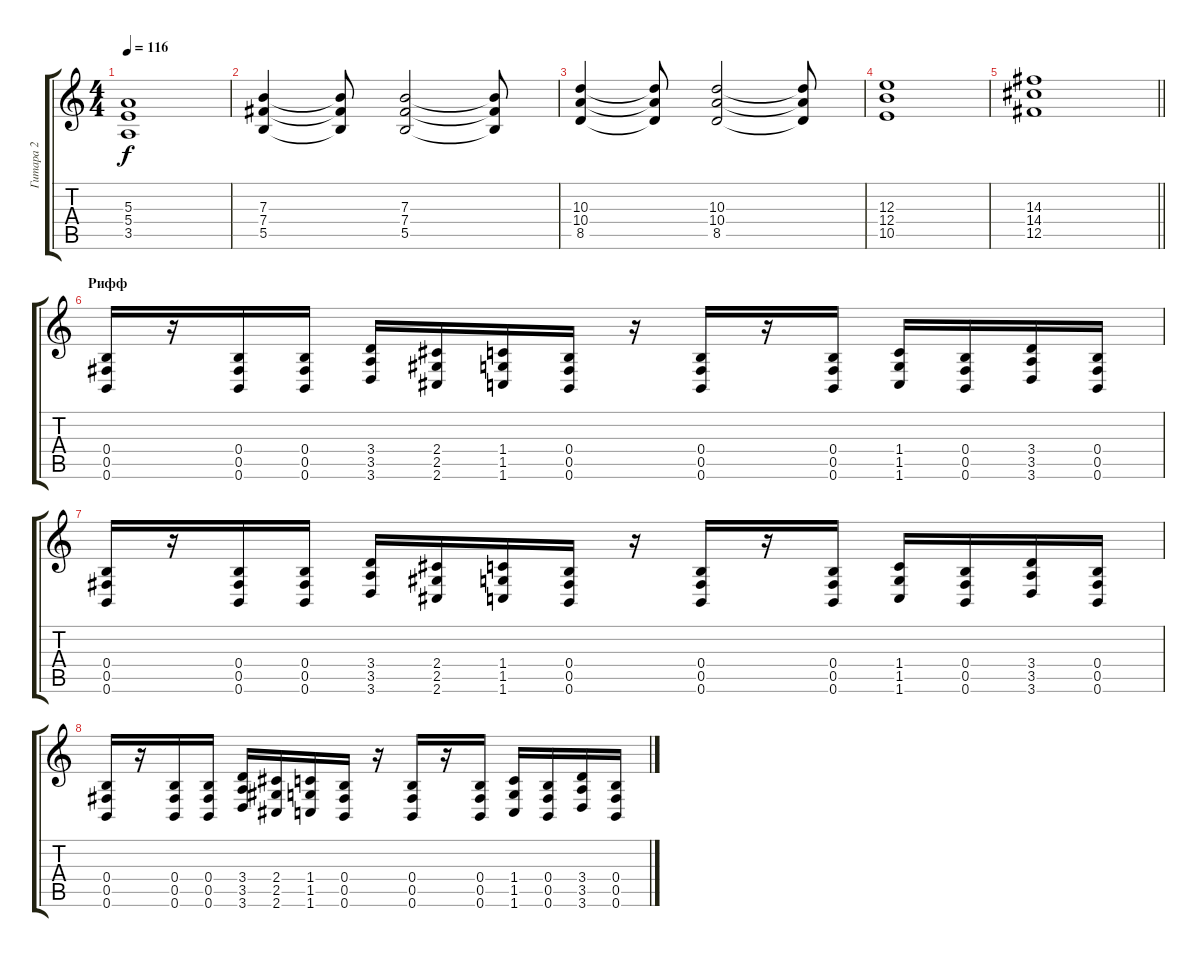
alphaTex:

\track ("Гитара 2" "Гитара 2") {instrument distortionguitar}
\staff {score tabs}
\tuning (Db4 Ab3 E3 B2 Gb2 B1) {hide}
\ts (4 4)
\tempo 116
\clef g2
\ks c
(5.3 5.4 3.5).1{dy f} |
(7.3 7.4 5.5).4 (7.3{t} 7.4{t} 5.5{t}).8 (7.3 7.4 5.5).2 (7.3{t} 7.4{t} 5.5{t}).8 |
(10.3 10.4 8.5).4 (10.3{t} 10.4{t} 8.5{t}).8 (10.3 10.4 8.5).2 (10.3{t} 10.4{t} 8.5{t}).8 |
(12.3 12.4 10.5).1 |
\barLineRight lightlight
(14.3 14.4 12.5).1 |
\section ("" "Рифф")
(0.4 0.5 0.6).16 r.16 (0.4 0.5 0.6).16 (0.4 0.5 0.6).16 (3.4 3.5 3.6).16 (2.4 2.5 2.6).16 (1.4 1.5 1.6).16 (0.4 0.5 0.6).16 r.16 (0.4 0.5 0.6).16 r.16 (0.4 0.5 0.6).16 (1.4 1.5 1.6).16 (0.4 0.5 0.6).16 (3.4 3.5 3.6).16 (0.4 0.5 0.6).16 |
(0.4 0.5 0.6).16 r.16 (0.4 0.5 0.6).16 (0.4 0.5 0.6).16 (3.4 3.5 3.6).16 (2.4 2.5 2.6).16 (1.4 1.5 1.6).16 (0.4 0.5 0.6).16 r.16 (0.4 0.5 0.6).16 r.16 (0.4 0.5 0.6).16 (1.4 1.5 1.6).16 (0.4 0.5 0.6).16 (3.4 3.5 3.6).16 (0.4 0.5 0.6).16 |
(0.4 0.5 0.6).16 r.16 (0.4 0.5 0.6).16 (0.4 0.5 0.6).16 (3.4 3.5 3.6).16 (2.4 2.5 2.6).16 (1.4 1.5 1.6).16 (0.4 0.5 0.6).16 r.16 (0.4 0.5 0.6).16 r.16 (0.4 0.5 0.6).16 (1.4 1.5 1.6).16 (0.4 0.5 0.6).16 (3.4 3.5 3.6).16 (0.4 0.5 0.6).16
